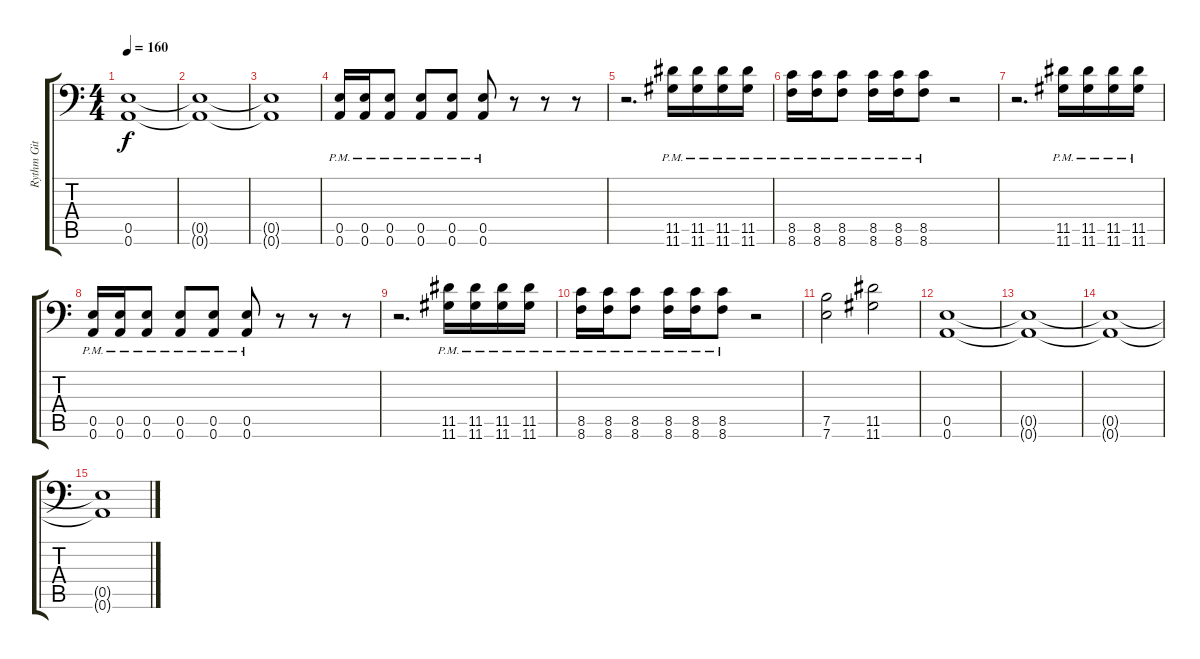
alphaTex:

\track ("Rythm Git 2" "Rythm Git ") {instrument distortionguitar}
\staff {score tabs}
\tuning (B3 Gb3 D3 A2 E2 A1) {hide}
\ts (4 4)
\tempo 160
\clef f4
\ks c
(0.5 0.6).1{dy f volume 10} |
(0.5{t} 0.6{t}).1 |
(0.5{t} 0.6{t}).1 |
(0.5{pm} 0.6{pm}).16{volume 16} (0.5{pm} 0.6{pm}).16 (0.5{pm} 0.6{pm}).8 (0.5{pm} 0.6{pm}).8 (0.5{pm} 0.6{pm}).8 (0.5{pm} 0.6{pm}).8 r.8 r.8 r.8 |
r.2{d} (11.5{pm} 11.6{pm}).16 (11.5{pm} 11.6{pm}).16 (11.5{pm} 11.6{pm}).16 (11.5{pm} 11.6{pm}).16 |
(8.5{pm} 8.6{pm}).16 (8.5{pm} 8.6{pm}).16 (8.5{pm} 8.6{pm}).8 (8.5{pm} 8.6{pm}).16 (8.5{pm} 8.6{pm}).16 (8.5{pm} 8.6{pm}).8 r.2 |
r.2{d} (11.5{pm} 11.6{pm}).16 (11.5{pm} 11.6{pm}).16 (11.5{pm} 11.6{pm}).16 (11.5{pm} 11.6{pm}).16 |
(0.5{pm} 0.6{pm}).16 (0.5{pm} 0.6{pm}).16 (0.5{pm} 0.6{pm}).8 (0.5{pm} 0.6{pm}).8 (0.5{pm} 0.6{pm}).8 (0.5{pm} 0.6{pm}).8 r.8 r.8 r.8 |
r.2{d} (11.5{pm} 11.6{pm}).16 (11.5{pm} 11.6{pm}).16 (11.5{pm} 11.6{pm}).16 (11.5{pm} 11.6{pm}).16 |
(8.5{pm} 8.6{pm}).16 (8.5{pm} 8.6{pm}).16 (8.5{pm} 8.6{pm}).8 (8.5{pm} 8.6{pm}).16 (8.5{pm} 8.6{pm}).16 (8.5{pm} 8.6{pm}).8 r.2 |
(7.5 7.6).2 (11.5 11.6).2 |
(0.5 0.6).1 |
(0.5{t} 0.6{t}).1 |
(0.5{t} 0.6{t}).1{volume 0} |
(0.5{t} 0.6{t}).1
